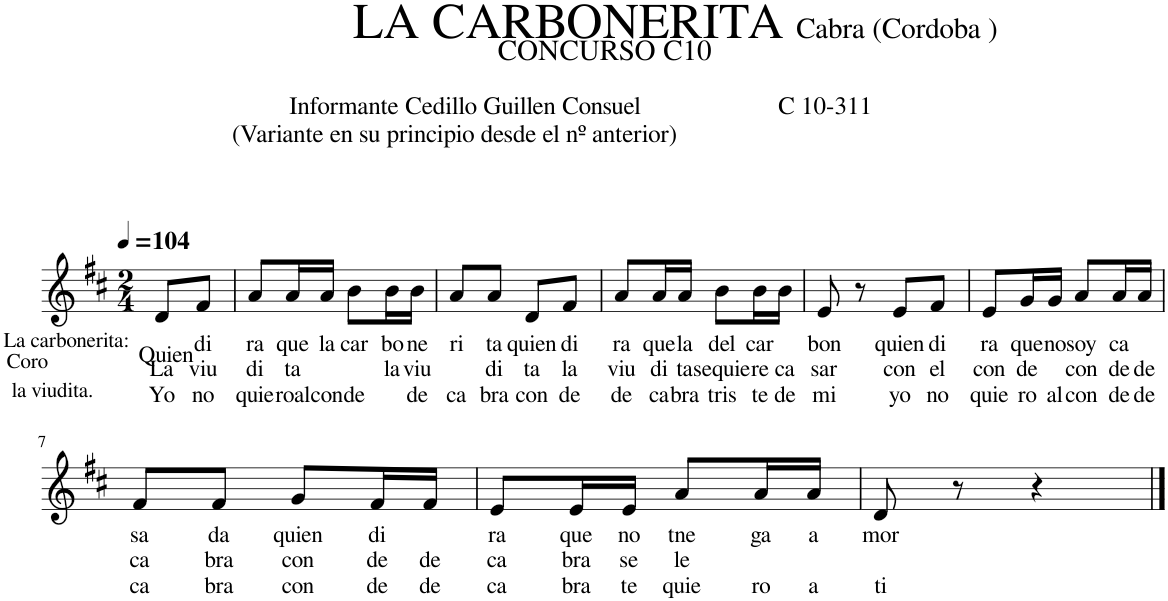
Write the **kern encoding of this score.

**kern	**text	**text	**text
*part1	*part1	*part1	*part1
*staff1	*staff1	*staff1	*staff1
*I"Piano	*	*	*
*I'Pno.	*	*	*
*clefG2	*	*	*
*k[f#c#]	*	*	*
*M2/4	*	*	*
*MM104	*	*	*
=1	=1	=1	=1
!LO:TX:b:t=La carbonerita&colon;	!	!	!
!LO:TX:b:t=Coro	!	!	!
!LO:TX:b:t=la viudita.	!	!	!
!	!LO:LY:b	!LO:LY:b	!LO:LY:b
8d/L	Quien	La	Yo
!	!LO:LY:b	!LO:LY:b	!LO:LY:b
8f#/J	di	viu	no
=2	=2	=2	=2
!	!LO:LY:b	!LO:LY:b	!LO:LY:b
8a/L	ra	di	quie
!	!LO:LY:b	!LO:LY:b	!LO:LY:b
16a/L	que	ta	roal
!	!LO:LY:b	!	!LO:LY:b
16a/JJ	la	.	con
!	!LO:LY:b	!	!LO:LY:b
8b\L	car	.	de
!	!LO:LY:b	!LO:LY:b	!
16b\L	bo	la	.
!	!LO:LY:b	!LO:LY:b	!LO:LY:b
16b\JJ	ne	viu	de
=3	=3	=3	=3
!	!LO:LY:b	!	!LO:LY:b
8a/L	ri	.	ca
!	!LO:LY:b	!LO:LY:b	!LO:LY:b
8a/J	ta	di	bra
!	!LO:LY:b	!LO:LY:b	!LO:LY:b
8d/L	quien	ta	con
!	!LO:LY:b	!LO:LY:b	!LO:LY:b
8f#/J	di	la	de
=4	=4	=4	=4
!	!LO:LY:b	!LO:LY:b	!LO:LY:b
8a/L	ra	viu	de
!	!LO:LY:b	!LO:LY:b	!LO:LY:b
16a/L	que	di	ca
!	!LO:LY:b	!LO:LY:b	!LO:LY:b
16a/JJ	la	ta	bra
!	!LO:LY:b	!LO:LY:b	!LO:LY:b
8b\L	del	sequie	tris
!	!LO:LY:b	!LO:LY:b	!LO:LY:b
16b\L	car	re	te
!	!	!LO:LY:b	!LO:LY:b
16b\JJ	.	ca	de
=5	=5	=5	=5
!	!LO:LY:b	!LO:LY:b	!LO:LY:b
8e/	bon	sar	mi
8r	.	.	.
!	!LO:LY:b	!LO:LY:b	!LO:LY:b
8e/L	quien	con	yo
!	!LO:LY:b	!LO:LY:b	!LO:LY:b
8f#/J	di	el	no
=6	=6	=6	=6
!	!LO:LY:b	!LO:LY:b	!LO:LY:b
8e/L	ra	con	quie
!	!LO:LY:b	!LO:LY:b	!LO:LY:b
16g/L	que	de	ro
!	!LO:LY:b	!	!LO:LY:b
16g/JJ	no	.	al
!	!LO:LY:b	!LO:LY:b	!LO:LY:b
8a/L	soy	con	con
!	!LO:LY:b	!LO:LY:b	!LO:LY:b
16a/L	ca	de	de
!	!	!LO:LY:b	!LO:LY:b
16a/JJ	.	de	de
!!LO:LB:g=z
=7	=7	=7	=7
!	!LO:LY:b	!LO:LY:b	!LO:LY:b
8f#/L	sa	ca	ca
!	!LO:LY:b	!LO:LY:b	!LO:LY:b
8f#/J	da	bra	bra
!	!LO:LY:b	!LO:LY:b	!LO:LY:b
8g/L	quien	con	con
!	!LO:LY:b	!LO:LY:b	!LO:LY:b
16f#/L	di	de	de
!	!	!LO:LY:b	!LO:LY:b
16f#/JJ	.	de	de
=8	=8	=8	=8
!	!LO:LY:b	!LO:LY:b	!LO:LY:b
8e/L	ra	ca	ca
!	!LO:LY:b	!LO:LY:b	!LO:LY:b
16e/L	que	bra	bra
!	!LO:LY:b	!LO:LY:b	!LO:LY:b
16e/JJ	no	se	te
!	!LO:LY:b	!LO:LY:b	!LO:LY:b
8a/L	tne	le	quie
!	!LO:LY:b	!	!LO:LY:b
16a/L	ga	.	ro
!	!LO:LY:b	!	!LO:LY:b
16a/JJ	a	.	a
=9	=9	=9	=9
!	!LO:LY:b	!	!LO:LY:b
8d/	mor	.	ti
8r	.	.	.
4r	.	.	.
==	==	==	==
*-	*-	*-	*-
